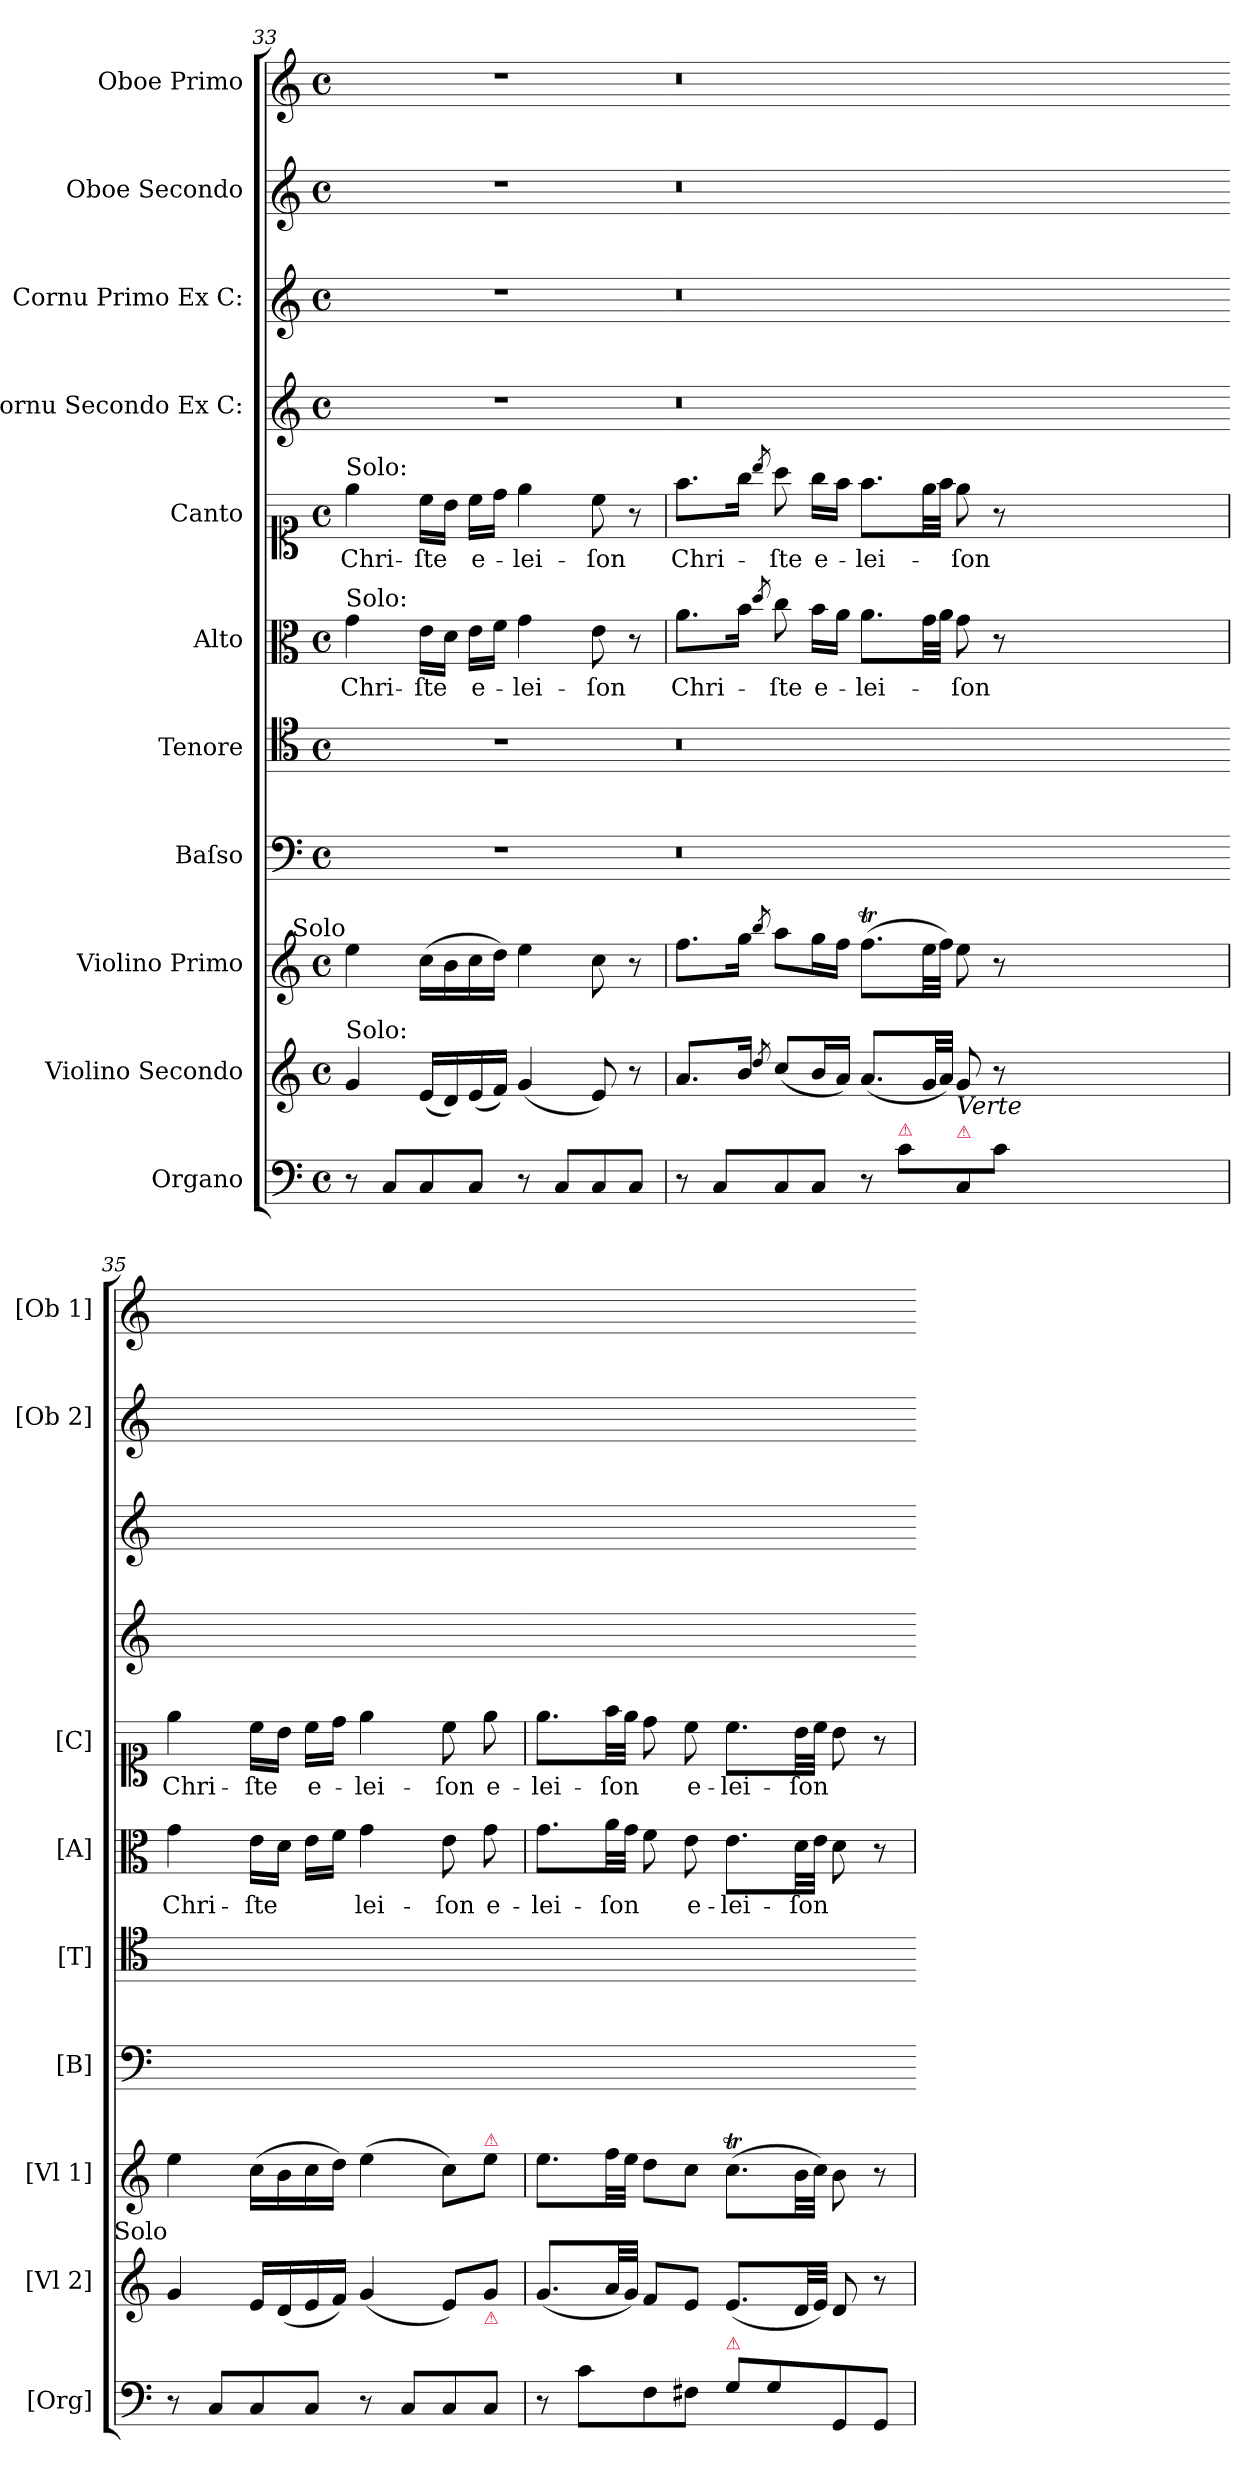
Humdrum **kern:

**kern	**dynam	**kern	**dynam	**kern	**dynam	**kern	**kern	**kern	**text	**kern	**text	**kern	**kern	**kern	**kern
*part11	*part11	*part10	*part10	*part9	*part9	*part8	*part7	*part6	*part6	*part5	*part5	*part4	*part3	*part2	*part1
*staff11	*staff11	*staff10	*staff10	*staff9	*staff9	*staff8	*staff7	*staff6	*staff6	*staff5	*staff5	*staff4	*staff3	*staff2	*staff1
*I"Organo	*	*I"Violino Secondo	*	*I"Violino Primo	*	*I"Baſso	*I"Tenore	*I"Alto	*	*I"Canto	*	*I"Cornu Secondo Ex C:	*I"Cornu Primo Ex C:	*I"Oboe Secondo	*I"Oboe Primo
*I'[Org]	*	*I'[Vl 2]	*	*I'[Vl 1]	*	*I'[B]	*I'[T]	*I'[A]	*	*I'[C]	*	*	*	*I'[Ob 2]	*I'[Ob 1]
*clefF4	*	*clefG2	*	*clefG2	*	*clefF4	*clefC4	*clefC3	*	*clefC1	*	*clefG2	*clefG2	*clefG2	*clefG2
*k[]	*	*k[]	*	*k[]	*	*k[]	*k[]	*k[]	*	*k[]	*	*k[]	*k[]	*k[]	*k[]
*C:	*	*C:	*	*C:	*	*C:	*C:	*C:	*	*C:	*	*C:	*C:	*C:	*C:
*M4/4	*	*M4/4	*	*M4/4	*	*M4/4	*M4/4	*M4/4	*	*M4/4	*	*M4/4	*M4/4	*M4/4	*M4/4
*met(c)	*	*met(c)	*	*met(c)	*	*met(c)	*met(c)	*met(c)	*	*met(c)	*	*met(c)	*met(c)	*met(c)	*met(c)
=33	=33	=33	=33	=33	=33	=33	=33	=33	=33	=33	=33	=33	=33	=33	=33
!	!	!	!	!	!	!	!	!	!	!LO:TX:a:t=Solo&colon;	!	!	!	!	!
!	!	!	!	!	!	!	!	!LO:TX:a:t=Solo&colon;	!	!	!	!	!	!	!
!	!	!	!	!LO:TX:a:rj:t=Solo	!	!	!	!	!	!	!	!	!	!	!
!	!	!LO:TX:a:t=Solo&colon;	!	!	!	!	!	!	!	!	!	!	!	!	!
!	!LO:DY:a	!	!LO:DY:a:rj	!	!LO:DY:a	!	!	!	!	!	!	!	!	!	!
8r	pio&colon;	4g/	pia.	4ee\	p&colon;	1r	1r	4g\	Chri-	4ee\	Chri-	1r	1r	1r	1r
8C/L	.	.	.	.	.	.	.	.	.	.	.	.	.	.	.
8C/	.	(<16e/LL	.	(>16cc\LL	.	.	.	16e\LL	-ſte	16cc\LL	-ſte	.	.	.	.
.	.	16d/)	.	16b\	.	.	.	16d\JJ	.	16b\JJ	.	.	.	.	.
8C/J	.	(<16e/	.	16cc\	.	.	.	16e\LL	e-	16cc\LL	e-	.	.	.	.
.	.	16f/JJ)	.	16dd\JJ)	.	.	.	16f\JJ	.	16dd\JJ	.	.	.	.	.
8r	.	(<4g/	.	4ee\	.	.	.	4g\	-lei-	4ee\	-lei-	.	.	.	.
8C/L	.	.	.	.	.	.	.	.	.	.	.	.	.	.	.
8C/	.	8e/)	.	8cc\	.	.	.	8e\	-ſon	8cc\	-ſon	.	.	.	.
8C/J	.	8r	.	8r	.	.	.	8r	.	8r	.	.	.	.	.
=34	=34-	=34	=34-	=34	=34-	=34-	=34-	=34	=34-	=34	=34-	=34-	=34-	=34-	=34-
!	!	!	!	!	!	!	!	!	!LO:LY:i	!	!LO:LY:i	!	!	!	!
8r	.	8.a/L	.	8.ff\L	.	0.r	0.r	8.a\L	Chri-	8.ff\L	Chri-	0.r	0.r	0.r	0.r
8C/L	.	.	.	.	.	.	.	.	.	.	.	.	.	.	.
.	.	16b/Jk	.	16gg\Jk	.	.	.	16b\Jk	.	16gg\Jk	.	.	.	.	.
.	.	8qdd/	.	8qbb/	.	.	.	8qdd/	.	8qbb/	.	.	.	.	.
!	!	!	!	!	!	!	!	!	!LO:LY:i	!	!LO:LY:i	!	!	!	!
8C/	.	(<8cc/L	.	8aa\L	.	.	.	8cc\	-ſte	8aa\	-ſte	.	.	.	.
!	!	!	!	!	!	!	!	!	!LO:LY:i	!	!LO:LY:i	!	!	!	!
8C/J	.	16b/L	.	16gg\L	.	.	.	16b\LL	e-	16gg\LL	e-	.	.	.	.
.	.	16a/JJ)	.	16ff\JJ	.	.	.	16a\JJ	.	16ff\JJ	.	.	.	.	.
!	!	!	!	!	!	!	!	!	!LO:LY:i	!	!LO:LY:i	!	!	!	!
8r	.	(<8.a/L	.	(>8.ffT\L	.	.	.	8.a\L	-lei-	8.ff\L	-lei-	.	.	.	.
!LO:TX:a:color=crimson:t=⚠	!	!	!	!	!	!	!	!	!	!	!	!	!	!	!
8c\L	.	.	.	.	.	.	.	.	.	.	.	.	.	.	.
.	.	32g/LL	.	32ee\LL	.	.	.	32g\LL	.	32ee\LL	.	.	.	.	.
.	.	32a/JJJ)	.	32ff\JJJ)	.	.	.	32a\JJJ	.	32ff\JJJ	.	.	.	.	.
!	!	!LO:TX:b:i:t=Verte	!	!	!	!	!	!	!	!	!	!	!	!	!
!	!	!LO:TX:b:color=crimson:t=⚠	!	!	!	!	!	!	!	!	!	!	!	!	!
!	!	!	!	!	!	!	!	!	!LO:LY:i	!	!LO:LY:i	!	!	!	!
8C/	.	8g/	.	8ee\	.	.	.	8g\	-ſon	8ee\	-ſon	.	.	.	.
8c\J	.	8r	.	8r	.	.	.	8r	.	8r	.	.	.	.	.
0ryy	.	0ryy	.	0ryy	.	.	.	0ryy	.	0ryy	.	.	.	.	.
=35	=35-	=35	=35-	=35	=35-	=35-	=35-	=35	=35-	=35	=35-	=35-	=35-	=35-	=35-
!	!	!LO:TX:a:rj:t=Solo	!	!	!	!	!	!	!	!	!	!	!	!	!
!	!	!	!LO:DY:a	!	!	!	!	!	!LO:LY:i	!	!LO:LY:i	!	!	!	!
8r	.	4g/	pia&colon;	4ee\	.	1ryy	1ryy	4g\	Chri-	4ee\	Chri-	1ryy	1ryy	1ryy	1ryy
8C/L	.	.	.	.	.	.	.	.	.	.	.	.	.	.	.
!	!	!	!	!	!	!	!	!	!LO:LY:i	!	!LO:LY:i	!	!	!	!
8C/	.	16e/LL	.	(>16cc\LL	.	.	.	16e\LL	-ſte	16cc\LL	-ſte	.	.	.	.
.	.	(<16d/	.	16b\	.	.	.	16d\JJ	.	16b\JJ	.	.	.	.	.
!	!	!	!	!	!	!	!	!	!	!	!LO:LY:i	!	!	!	!
8C/J	.	16e/	.	16cc\	.	.	.	16e\LL	.	16cc\LL	e-	.	.	.	.
.	.	16f/JJ)	.	16dd\JJ)	.	.	.	16f\JJ	.	16dd\JJ	.	.	.	.	.
!	!	!	!	!	!	!	!	!	!LO:LY:i	!	!LO:LY:i	!	!	!	!
8r	.	(<4g/	.	(>4ee\	.	.	.	4g\	-lei-	4ee\	-lei-	.	.	.	.
8C/L	.	.	.	.	.	.	.	.	.	.	.	.	.	.	.
!	!	!	!	!	!	!	!	!	!LO:LY:i	!	!LO:LY:i	!	!	!	!
8C/	.	8e/L)	.	8cc\L)	.	.	.	8e\	-ſon	8cc\	-ſon	.	.	.	.
!	!	!	!	!LO:TX:a:color=crimson:t=⚠	!	!	!	!	!	!	!	!	!	!	!
!	!	!LO:TX:b:color=crimson:t=⚠	!	!	!	!	!	!	!	!	!	!	!	!	!
8C/J	.	8g/J	.	8ee\J	.	.	.	8g\	e-	8ee\	e-	.	.	.	.
=36	=36-	=36	=36-	=36	=36-	=36-	=36-	=36	=36-	=36	=36-	=36-	=36-	=36-	=36-
8r	.	(<8.g/L	.	8.ee\L	.	1ryy	1ryy	8.g\L	-lei-	8.ee\L	-lei-	1ryy	1ryy	1ryy	1ryy
8c\L	.	.	.	.	.	.	.	.	.	.	.	.	.	.	.
.	.	32a/LL	.	32ff\LL	.	.	.	32a\LL	-ſon	32ff\LL	-ſon	.	.	.	.
.	.	32g/JJJ)	.	32ee\JJJ	.	.	.	32g\JJJ	.	32ee\JJJ	.	.	.	.	.
8F\	.	8f/L	.	8dd\L	.	.	.	8f\	.	8dd\	.	.	.	.	.
8F#X\J	.	8e/J	.	8cc\J	.	.	.	8e\	e-	8cc\	e-	.	.	.	.
!LO:TX:a:color=crimson:t=⚠	!	!	!	!	!	!	!	!	!	!	!	!	!	!	!
8G\L	.	(<8.e/L	.	(>8.ccT\L	.	.	.	8.e\L	-lei-	8.cc\L	-lei-	.	.	.	.
8G\	.	.	.	.	.	.	.	.	.	.	.	.	.	.	.
.	.	32d/LL	.	32b\LL	.	.	.	32d\LL	-ſon	32b\LL	-ſon	.	.	.	.
.	.	32e/JJJ)	.	32cc\JJJ)	.	.	.	32e\JJJ	.	32cc\JJJ	.	.	.	.	.
8GG/	.	8d/	.	8b\	.	.	.	8d\	.	8b\	.	.	.	.	.
8GG/J	.	8r	.	8r	.	.	.	8r	.	8r	.	.	.	.	.
=	=-	=	=-	=	=-	=-	=-	=	=-	=	=-	=-	=-	=-	=-
*-	*-	*-	*-	*-	*-	*-	*-	*-	*-	*-	*-	*-	*-	*-	*-
